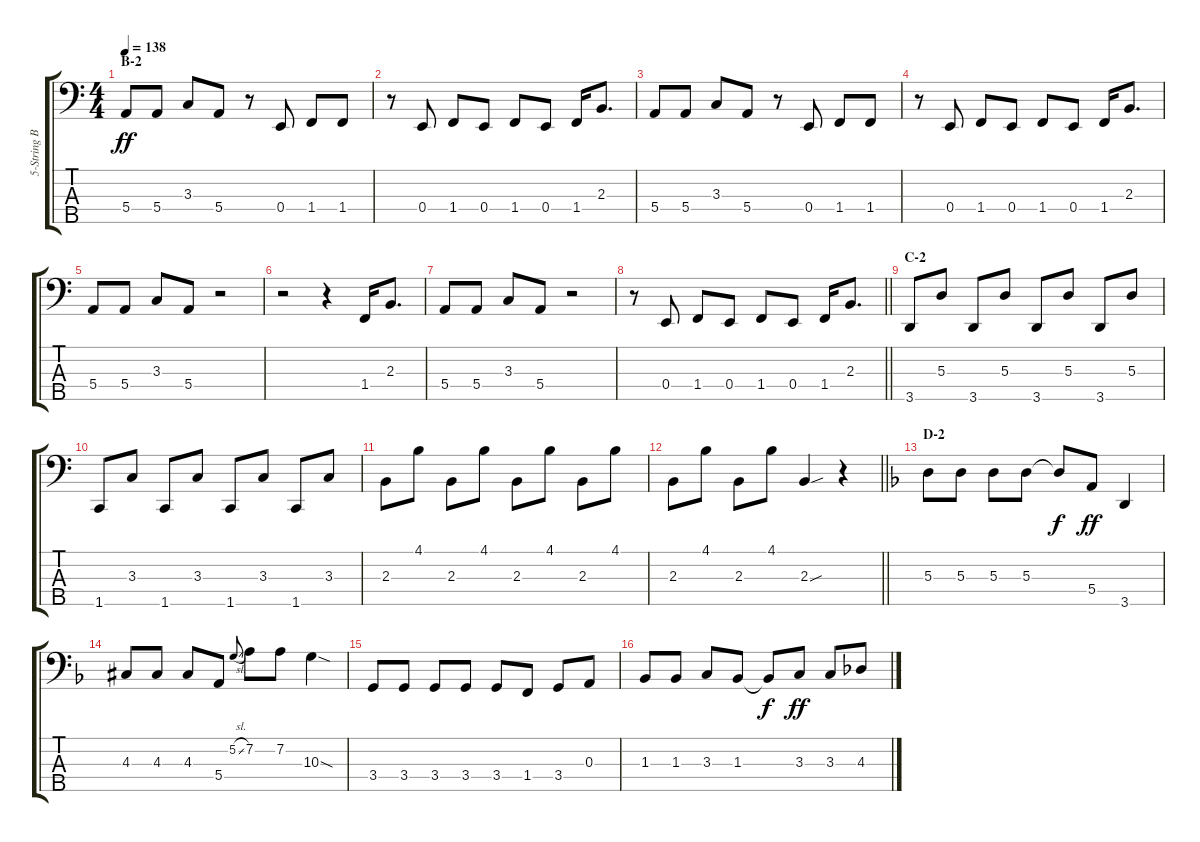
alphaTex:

\track ("5-String Bass" "5-String B") {mute instrument electricbasspick}
\staff {score tabs}
\tuning (G2 D2 A1 E1 B0) {hide}
\ts (4 4)
\section ("" "B-2")
\tempo 138
\clef f4
\ks c
5.4.8{dy ff} 5.4.8 3.3.8 5.4.8 r.8 0.4.8 1.4.8 1.4.8 |
r.8 0.4.8 1.4.8 0.4.8 1.4.8 0.4.8 1.4.16 2.3.8{d} |
5.4.8 5.4.8 3.3.8 5.4.8 r.8 0.4.8 1.4.8 1.4.8 |
r.8 0.4.8 1.4.8 0.4.8 1.4.8 0.4.8 1.4.16 2.3.8{d} |
5.4.8 5.4.8 3.3.8 5.4.8 r.2 |
r.2 r.4 1.4.16 2.3.8{d} |
5.4.8 5.4.8 3.3.8 5.4.8 r.2 |
\barLineRight lightlight
r.8 0.4.8 1.4.8 0.4.8 1.4.8 0.4.8 1.4.16 2.3.8{d} |
\section ("" "C-2")
3.5.8 5.3.8 3.5.8 5.3.8 3.5.8 5.3.8 3.5.8 5.3.8 |
1.5.8 3.3.8 1.5.8 3.3.8 1.5.8 3.3.8 1.5.8 3.3.8 |
2.3.8 4.1.8 2.3.8 4.1.8 2.3.8 4.1.8 2.3.8 4.1.8 |
\barLineRight lightlight
2.3.8 4.1.8 2.3.8 4.1.8 2.3{sou}.4 r.4 |
\section ("" "D-2")
\ks f
5.3.8 5.3.8 5.3.8 5.3.8 5.3{t}.8{dy f} 5.4.8{dy ff} 3.5.4 |
4.3{acc #}.8 4.3{acc #}.8 4.3{acc #}.8 5.4.8 5.2{sl}.8{gr onbeat} 7.2.8 7.2.8 10.3{sod}.4 |
3.4.8 3.4.8 3.4.8 3.4.8 3.4.8 1.4.8 3.4.8 0.3.8 |
1.3.8 1.3.8 3.3.8 1.3.8 1.3{t}.8{dy f} 3.3.8{dy ff} 3.3.8 4.3.8
